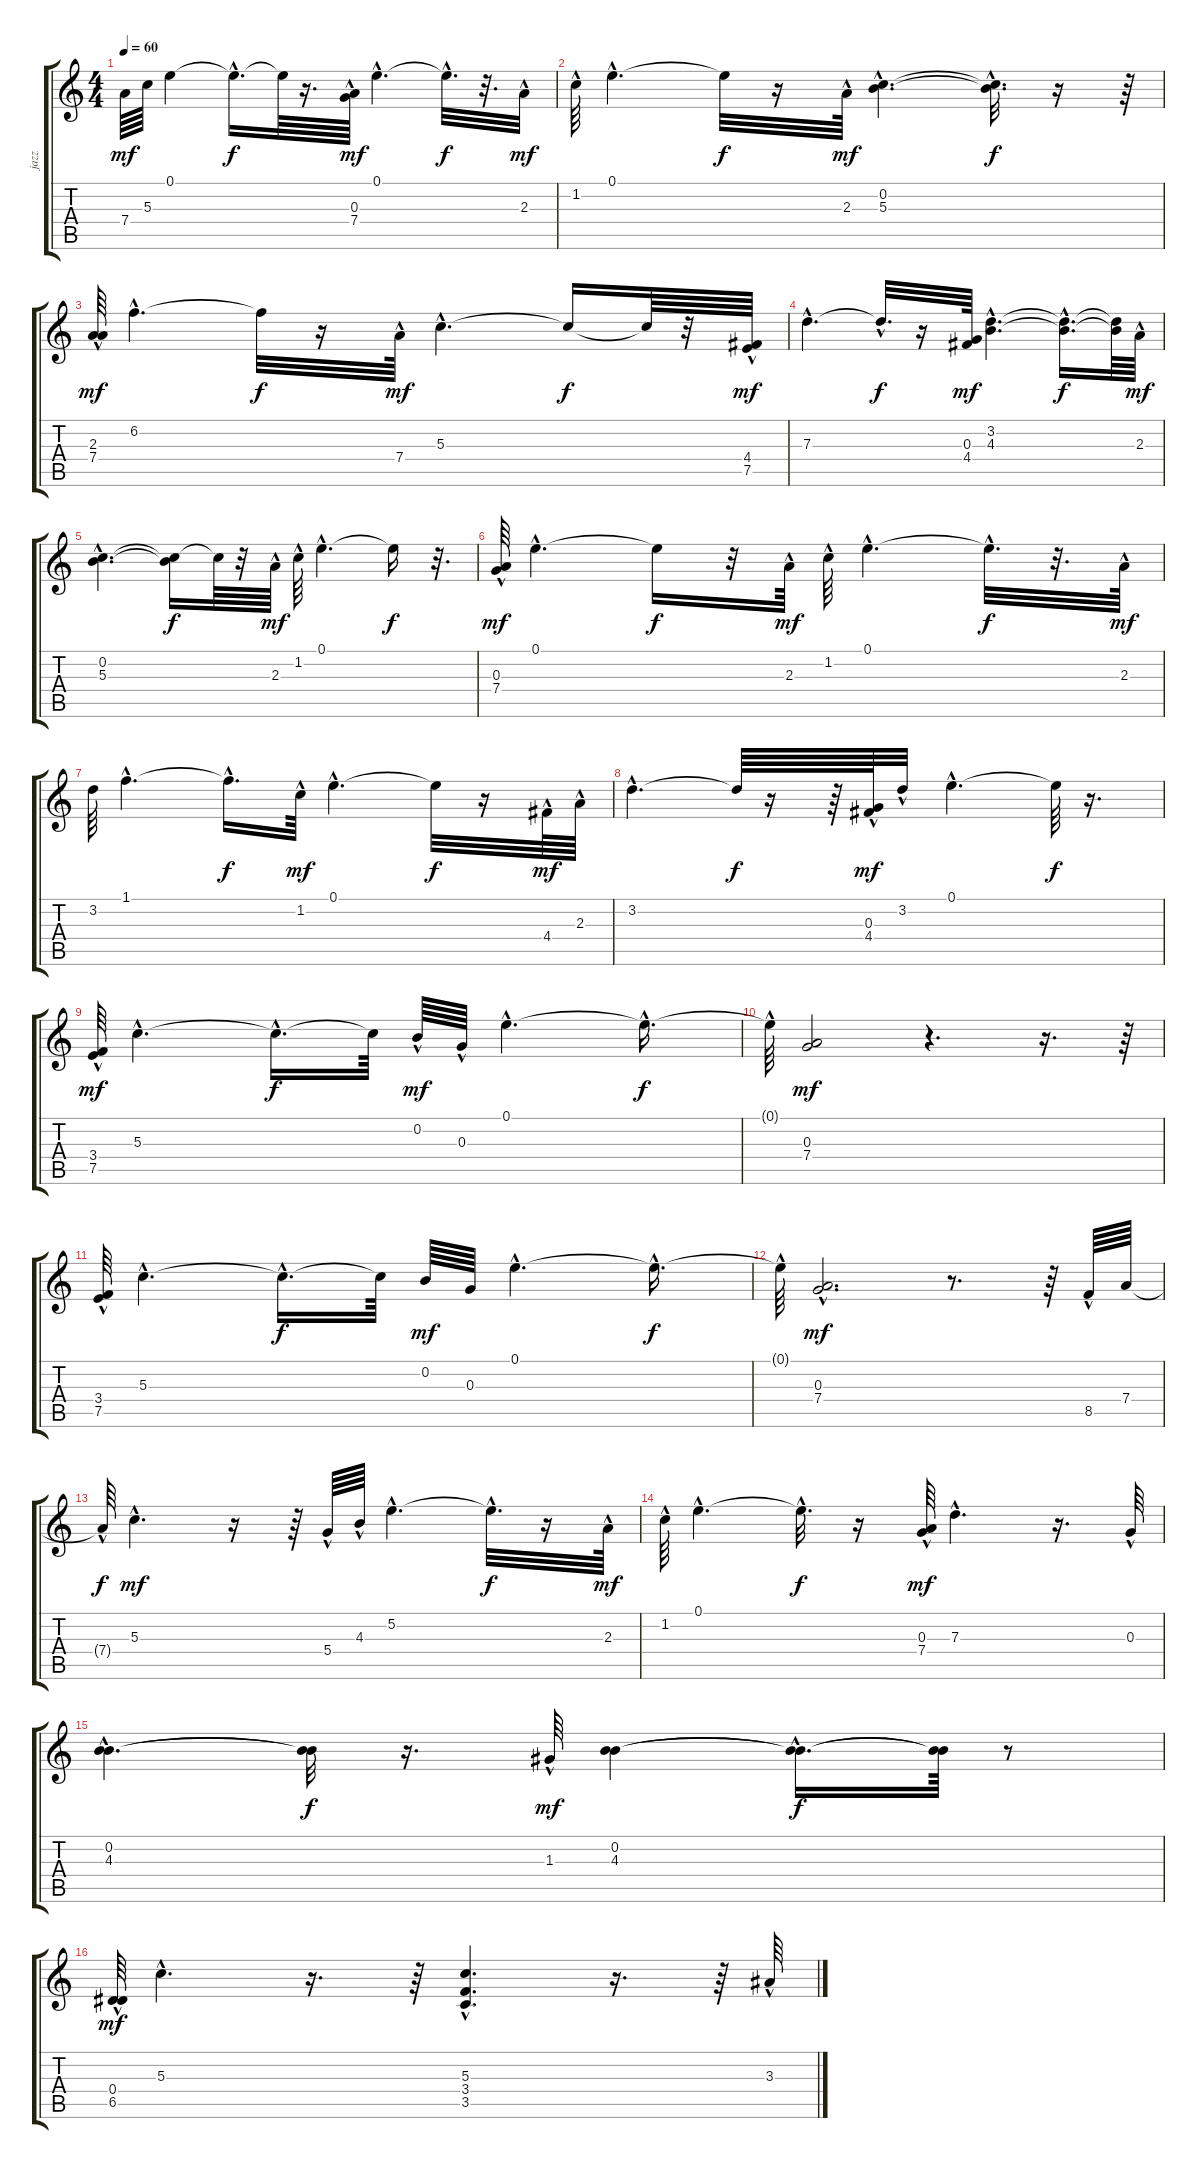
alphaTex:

\track ("jazz" "jazz") {instrument electricguitarjazz}
\staff {score tabs}
\tuning (E4 B3 G3 D3 A2 E2) {hide}
\ts (4 4)
\tempo 60
\clef g2
\ks c
7.4.64{dy mf} 5.3.64 0.1.4 0.1{hac t}.16{d dy f} 0.1{t}.64 r.16{d} (0.3{hac} 7.4{hac}).64{dy mf} 0.1{hac}.4{d} 0.1{hac t}.32{d dy f} r.32{d} 2.3{hac}.32{dy mf} |
1.2{hac}.64 0.1{hac}.4{d} 0.1{t}.32{dy f} r.16 2.3{hac}.64{dy mf} (0.2{hac} 5.3{hac}).4{d} (0.2{hac t} 5.3{hac t}).32{d dy f} r.16 r.64 |
(2.3{hac} 7.4{hac}).64{dy mf} 6.2{hac}.4{d} 6.2{t}.32{dy f} r.16 7.4{hac}.64{dy mf} 5.3{hac}.4{d} 5.3{t}.16{dy f} 5.3{t}.64 r.32 (4.4{hac} 7.5{hac}).64{dy mf} |
7.3{hac}.4{d} 7.3{hac t}.32{d dy f} r.16 (0.3 4.4).64{dy mf} (3.2{hac} 4.3{hac}).4{d} (3.2{hac t} 4.3{hac t}).16{d dy f} (3.2{t} 4.3{t}).64 2.3{hac}.64{dy mf} |
(0.2{hac} 5.3{hac}).4{d} (0.2{t} 5.3{t}).16{dy f} 5.3{t}.64 r.32 2.3{hac}.64{dy mf} 1.2{hac}.64 0.1{hac}.4{d} 0.1{t}.16{dy f} r.32{d} |
(0.3{hac} 7.4{hac}).64{dy mf} 0.1{hac}.4{d} 0.1{t}.16{dy f} r.32 2.3{hac}.64{dy mf} 1.2{hac}.64 0.1{hac}.4{d} 0.1{hac t}.32{d dy f} r.32{d} 2.3{hac}.64{dy mf} |
3.2.64 1.1{hac}.4{d} 1.1{hac t}.16{d dy f} 1.2{hac}.64{dy mf} 0.1{hac}.4{d} 0.1{t}.32{dy f} r.16 4.4{hac}.64{dy mf} 2.3{hac}.64 |
3.2{hac}.4{d} 3.2{t}.64{dy f} r.16 r.64 (0.3{hac} 4.4{hac}).64{dy mf} 3.2{hac}.32 0.1{hac}.4{d} 0.1{t}.64{dy f} r.16{d} |
(3.4{hac} 7.5{hac}).64{dy mf} 5.3{hac}.4{d} 5.3{hac t}.16{d dy f} 5.3{t}.64 0.2{hac}.64{dy mf} 0.3{hac}.64 0.1{hac}.4{d} 0.1{hac t}.16{d dy f} |
0.1{hac t}.64 (0.3 7.4).2{dy mf} r.4{d} r.16{d} r.64 |
(3.4{hac} 7.5{hac}).64 5.3{hac}.4{d} 5.3{hac t}.16{d dy f} 5.3{t}.64 0.2.64{dy mf} 0.3.64 0.1{hac}.4{d} 0.1{hac t}.16{d dy f} |
0.1{hac t}.64 (0.3{hac} 7.4{hac}).2{d dy mf} r.8{d} r.64 8.5{hac}.64 7.4.64 |
7.4{hac t}.64{dy f} 5.3{hac}.4{d dy mf} r.16 r.64 5.4{hac}.64 4.3{hac}.64 5.2{hac}.4{d} 5.2{hac t}.32{d dy f} r.16 2.3{hac}.64{dy mf} |
1.2{hac}.64 0.1{hac}.4{d} 0.1{hac t}.32{d dy f} r.16 (0.3{hac} 7.4{hac}).64{dy mf} 7.3{hac}.4{d} r.16{d} 0.3{hac}.64 |
(0.2{hac} 4.3{hac}).4{d} (0.2{t} 4.3{t}).32{dy f} r.16{d} 1.3{hac}.64{dy mf} (0.2 4.3).4 (0.2{hac t} 4.3{hac t}).16{d dy f} (0.2{t} 4.3{t}).64 r.8 |
(0.4{hac} 6.5{hac}).64{dy mf} 5.3{hac}.4{d} r.16{d} r.64 (5.3{hac} 3.4{hac} 3.5).4{d} r.16{d} r.64 3.3{hac}.64
